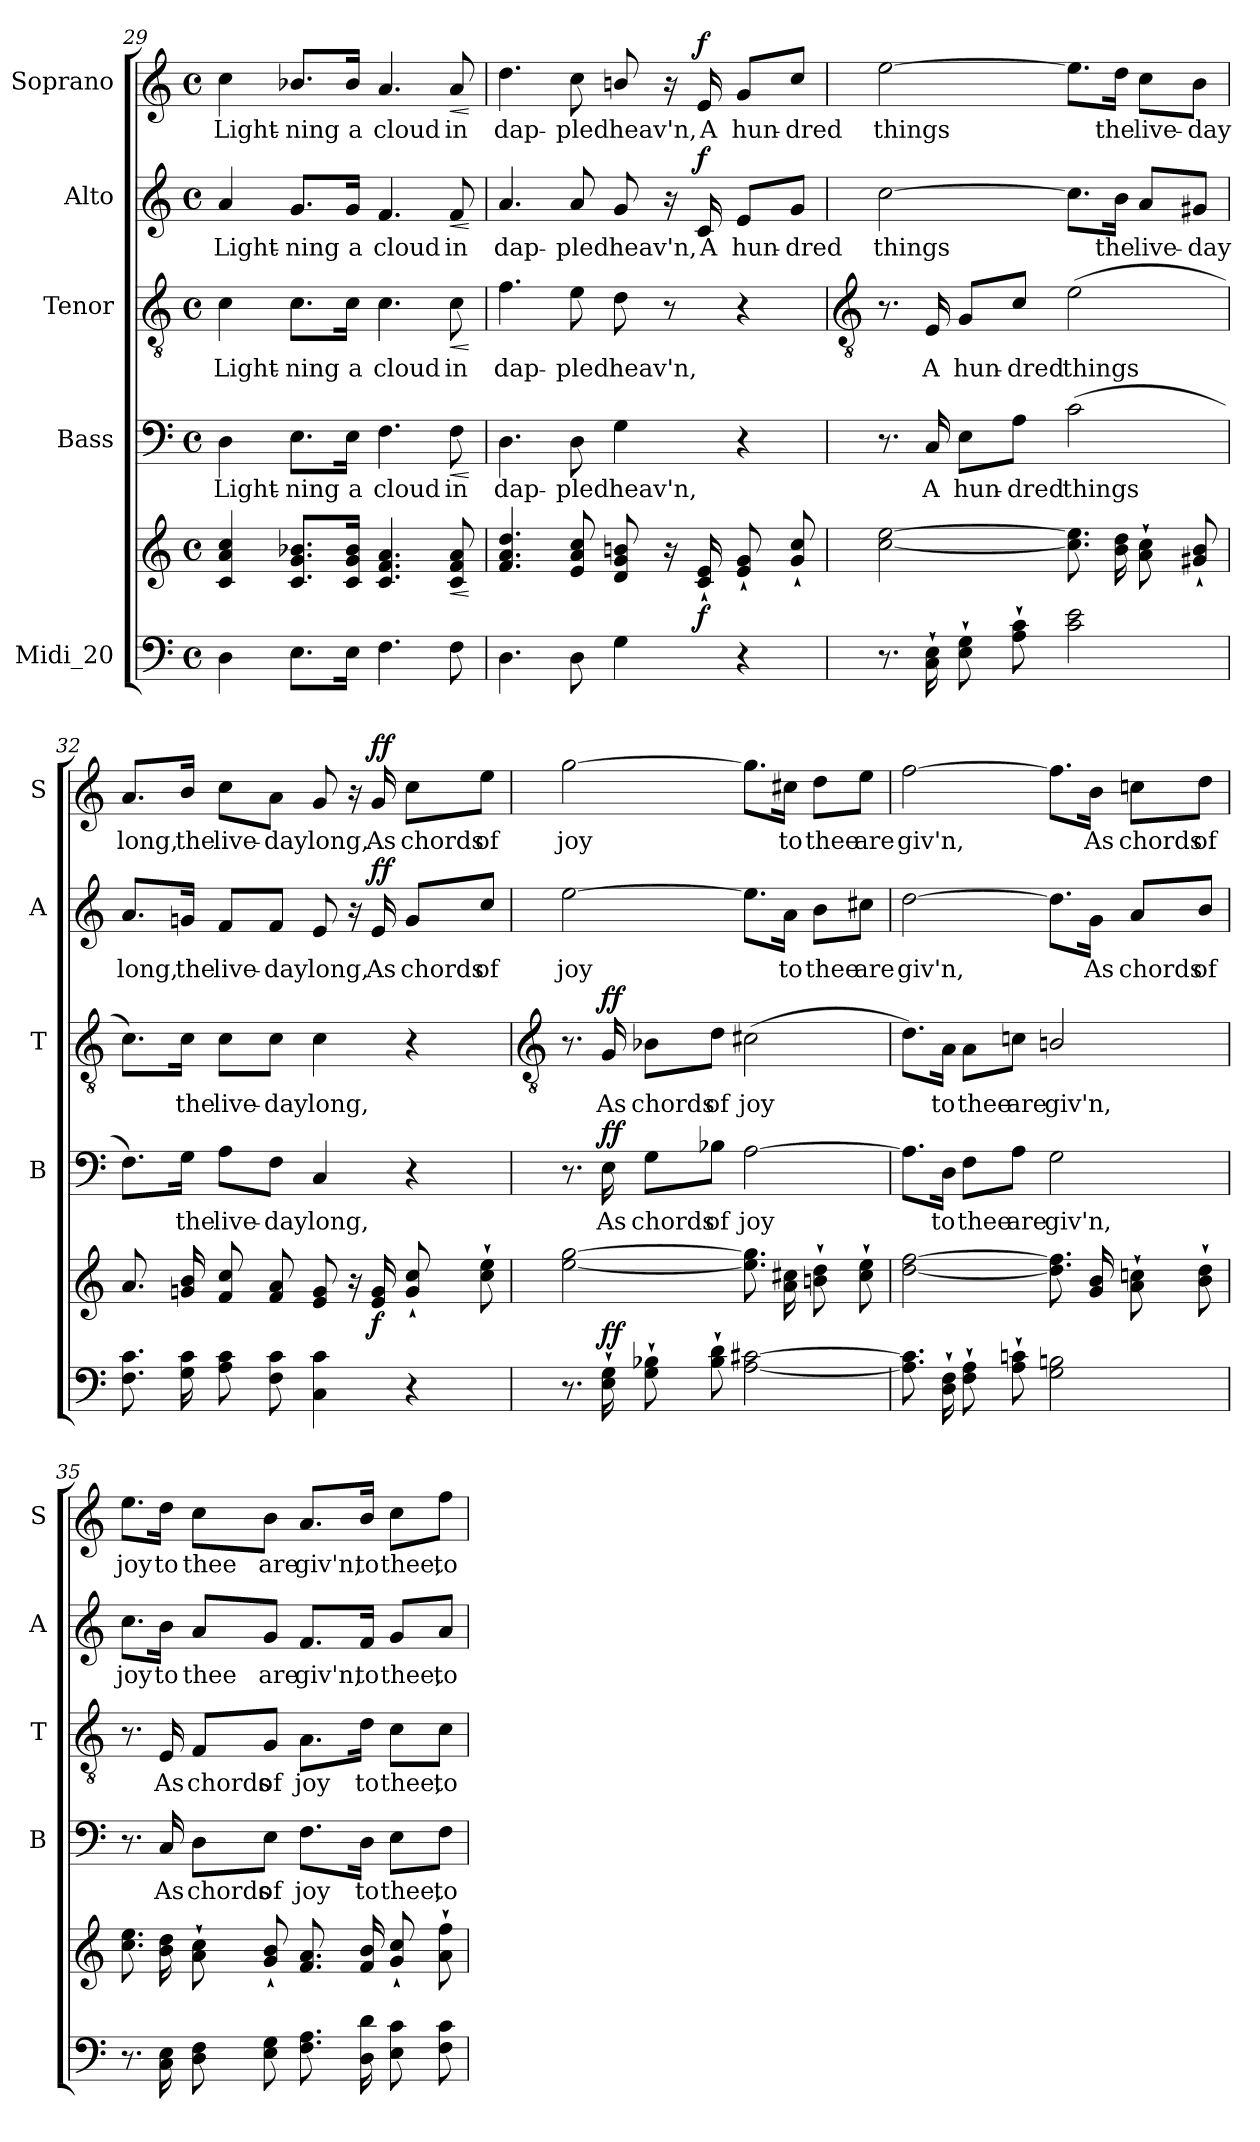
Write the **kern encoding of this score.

**kern	**kern	**dynam	**kern	**text	**dynam	**kern	**text	**dynam	**kern	**text	**dynam	**kern	**text	**dynam
*part5	*part5	*part5	*part4	*part4	*part4	*part3	*part3	*part3	*part2	*part2	*part2	*part1	*part1	*part1
*staff6	*staff5	*staff5/6	*staff4	*staff4	*staff4	*staff3	*staff3	*staff3	*staff2	*staff2	*staff2	*staff1	*staff1	*staff1
*I"Midi_20	*	*	*I"Bass	*	*	*I"Tenor	*	*	*I"Alto	*	*	*I"Soprano	*	*
*	*	*	*I'B	*	*	*I'T	*	*	*I'A	*	*	*I'S	*	*
*clefF4	*clefG2	*	*clefF4	*	*	*clefGv2	*	*	*clefG2	*	*	*clefG2	*	*
*k[]	*k[]	*	*k[]	*	*	*k[]	*	*	*k[]	*	*	*k[]	*	*
*C:	*C:	*	*C:	*	*	*C:	*	*	*C:	*	*	*C:	*	*
*M4/4	*M4/4	*	*M4/4	*	*	*M4/4	*	*	*M4/4	*	*	*M4/4	*	*
*met(c)	*met(c)	*	*met(c)	*	*	*met(c)	*	*	*met(c)	*	*	*met(c)	*	*
=29	=29	=29	=29	=29	=29	=29	=29	=29	=29	=29	=29	=29	=29	=29
!	!	!	!	!LO:LY:b	!	!	!LO:LY:b	!	!	!LO:LY:b	!	!	!LO:LY:b	!
4D\	4c 4a 4cc	.	4D\	Light-	.	4c\	Light-	.	4a/	Light-	.	4cc	Light-	.
!	!	!	!	!LO:LY:b	!	!	!LO:LY:b	!	!	!LO:LY:b	!	!	!LO:LY:b	!
8.EL	8.c 8.g 8.b-XL	.	8.E\L	-ning	.	8.c\L	-ning	.	8.g/L	-ning	.	8.b-X/L	-ning	.
!	!	!	!	!LO:LY:b	!	!	!LO:LY:b	!	!	!LO:LY:b	!	!	!LO:LY:b	!
16EJ	16c 16g 16b-J	.	16E\Jk	a	.	16c\Jk	a	.	16g/Jk	a	.	16b-/Jk	a	.
!	!	!	!	!LO:LY:b	!	!	!LO:LY:b	!	!	!LO:LY:b	!	!	!LO:LY:b	!
4.F	4.c 4.f 4.a	.	4.F	cloud	.	4.c	cloud	.	4.f	cloud	.	4.a	cloud	.
!	!	!LO:HP:b	!	!LO:LY:b	!LO:HP:b	!	!LO:LY:b	!LO:HP:b	!	!LO:LY:b	!LO:HP:b	!	!LO:LY:b	!LO:HP:b
8F	8c 8f 8a	<	8F	in	<	8c	in	<	8f	in	<	8a	in	<
.	.	[	.	.	[	.	.	[	.	.	[	.	.	[
=30	=30	=30	=30	=30	=30	=30	=30	=30	=30	=30	=30	=30	=30	=30
!	!	!	!	!LO:LY:b	!	!	!LO:LY:b	!	!	!LO:LY:b	!	!	!LO:LY:b	!
4.D\	4.f 4.a 4.dd	.	4.D\	dap-	.	4.f\	dap-	.	4.a/	dap-	.	4.dd	dap-	.
!	!	!	!	!LO:LY:b	!	!	!LO:LY:b	!	!	!LO:LY:b	!	!	!LO:LY:b	!
8D\	8e 8a 8cc	.	8D\	-pled	.	8e\	-pled	.	8a/	-pled	.	8cc	-pled	.
!	!	!	!	!LO:LY:b	!	!	!LO:LY:b	!	!	!LO:LY:b	!	!	!LO:LY:b	!
4G	8d 8g 8bn	.	4G	heav'n,	.	8d	heav'n,	.	8g	heav'n,	.	8bn/	heav'n,	.
.	16r	.	.	.	.	8r	.	.	16r	.	.	16r	.	.
!	!	!LO:DY:b	!	!	!	!	!	!	!	!LO:LY:b	!LO:DY:b	!	!LO:LY:b	!LO:DY:b
.	16c` 16e`LL	f	.	.	.	.	.	.	16c	A	f	16e	A	f
!	!	!	!	!	!	!	!	!	!	!LO:LY:b	!	!	!LO:LY:b	!
4r	8e` 8g`	.	4r	.	.	4r	.	.	8e/L	hun-	.	8g/L	hun-	.
!	!	!	!	!	!	!	!	!	!	!LO:LY:b	!	!	!LO:LY:b	!
.	8g` 8cc`J	.	.	.	.	.	.	.	8g/J	-dred	.	8cc/J	-dred	.
!!LO:LB:g=z
=31	=31	=31	=31	=31	=31	=31	=31	=31	=31	=31	=31	=31	=31	=31
*	*	*	*	*	*	*clefGv2	*	*	*	*	*	*	*	*
!	!	!	!	!	!	!	!	!	!	!LO:LY:b	!	!	!LO:LY:b	!
8.r	[2cc [2ee	.	8.r	.	.	8.r	.	.	[2cc	things	.	[2ee	things	.
!	!	!	!	!LO:LY:b	!	!	!LO:LY:b	!	!	!	!	!	!	!
16C` 16E`LL	.	.	16C	A	.	16E	A	.	.	.	.	.	.	.
!	!	!	!	!LO:LY:b	!	!	!LO:LY:b	!	!	!	!	!	!	!
8E` 8G`	.	.	8E\L	hun-	.	8G/L	hun-	.	.	.	.	.	.	.
!	!	!	!	!LO:LY:b	!	!	!LO:LY:b	!	!	!	!	!	!	!
8A` 8c`J	.	.	8A\J	-dred	.	8c/J	-dred	.	.	.	.	.	.	.
!	!	!	!	!LO:LY:b	!	!	!LO:LY:b	!	!	!	!	!	!	!
2c 2e	8.cc] 8.ee]L	.	(>2c	things	.	(>2e	things	.	8.cc\L]	.	.	8.ee\L]	.	.
!	!	!	!	!	!	!	!	!	!	!LO:LY:b	!	!	!LO:LY:b	!
.	16b 16ddL	.	.	.	.	.	.	.	16b\Jk	the	.	16dd\Jk	the	.
!	!	!	!	!	!	!	!	!	!	!LO:LY:b	!	!	!LO:LY:b	!
.	8a` 8cc`	.	.	.	.	.	.	.	8a/L	live-	.	8cc\L	live-	.
!	!	!	!	!	!	!	!	!	!	!LO:LY:b	!	!	!LO:LY:b	!
.	8g#X` 8b`J	.	.	.	.	.	.	.	8g#X/J	-day	.	8b\J	-day	.
=32	=32	=32	=32	=32	=32	=32	=32	=32	=32	=32	=32	=32	=32	=32
!	!	!	!	!	!	!	!	!	!	!LO:LY:b	!	!	!LO:LY:b	!
8.F 8.cL	8.aL	.	8.F\L)	.	.	8.c\L)	.	.	8.a/L	long,	.	8.a/L	long,	.
!	!	!	!	!LO:LY:b	!	!	!LO:LY:b	!	!	!LO:LY:b	!	!	!LO:LY:b	!
16G 16cL	16gn 16bL	.	16G\Jk	the	.	16c\Jk	the	.	16gn/Jk	the	.	16b/Jk	the	.
!	!	!	!	!LO:LY:b	!	!	!LO:LY:b	!	!	!LO:LY:b	!	!	!LO:LY:b	!
8A 8c	8f 8cc	.	8A\L	live-	.	8c\L	live-	.	8f/L	live-	.	8cc\L	live-	.
!	!	!	!	!LO:LY:b	!	!	!LO:LY:b	!	!	!LO:LY:b	!	!	!LO:LY:b	!
8F 8cJ	8f 8aJ	.	8F\J	-day	.	8c\J	-day	.	8f/J	-day	.	8a\J	-day	.
!	!	!	!	!LO:LY:b	!	!	!LO:LY:b	!	!	!LO:LY:b	!	!	!LO:LY:b	!
4C 4c	8e 8g	.	4C	long,	.	4c	long,	.	8e	long,	.	8g	long,	.
.	16r	.	.	.	.	.	.	.	16r	.	.	16r	.	.
!	!	!LO:DY:b	!	!	!	!	!	!	!	!LO:LY:b	!LO:DY:b	!	!LO:LY:b	!LO:DY:b
.	16e 16gLL	f	.	.	.	.	.	.	16e	As	ff	16g	As	ff
!	!	!	!	!	!	!	!	!	!	!LO:LY:b	!	!	!LO:LY:b	!
4r	8g` 8cc`	.	4r	.	.	4r	.	.	8g/L	chords	.	8cc\L	chords	.
!	!	!	!	!	!	!	!	!	!	!LO:LY:b	!	!	!LO:LY:b	!
.	8cc` 8ee`J	.	.	.	.	.	.	.	8cc/J	of	.	8ee\J	of	.
!!LO:LB:g=z
=33	=33	=33	=33	=33	=33	=33	=33	=33	=33	=33	=33	=33	=33	=33
*	*	*	*	*	*	*clefGv2	*	*	*	*	*	*	*	*
!	!	!	!	!	!	!	!	!	!	!LO:LY:b	!	!	!LO:LY:b	!
8.r	[2ee [2gg	.	8.r	.	.	8.r	.	.	[2ee	joy	.	[2gg	joy	.
!	!	!LO:DY:a=2	!	!LO:LY:b	!LO:DY:b	!	!LO:LY:b	!LO:DY:b	!	!	!	!	!	!
16E` 16G`LL	.	ff	16E	As	ff	16G	As	ff	.	.	.	.	.	.
!	!	!	!	!LO:LY:b	!	!	!LO:LY:b	!	!	!	!	!	!	!
8G` 8B-X`	.	.	8G\L	chords	.	8B-X\L	chords	.	.	.	.	.	.	.
!	!	!	!	!LO:LY:b	!	!	!LO:LY:b	!	!	!	!	!	!	!
8B-` 8d`J	.	.	8B-X\J	of	.	8d\J	of	.	.	.	.	.	.	.
!	!	!	!	!LO:LY:b	!	!	!LO:LY:b	!	!	!	!	!	!	!
[2A [2c#X	8.ee] 8.gg]L	.	[2A	joy	.	(>2c#X	joy	.	8.ee\L]	.	.	8.gg\L]	.	.
!	!	!	!	!	!	!	!	!	!	!LO:LY:b	!	!	!LO:LY:b	!
.	16a 16cc#XL	.	.	.	.	.	.	.	16a\Jk	to	.	16cc#X\Jk	to	.
!	!	!	!	!	!	!	!	!	!	!LO:LY:b	!	!	!LO:LY:b	!
.	8bn` 8dd`	.	.	.	.	.	.	.	8b\L	thee	.	8dd\L	thee	.
!	!	!	!	!	!	!	!	!	!	!LO:LY:b	!	!	!LO:LY:b	!
.	8cc#` 8ee`J	.	.	.	.	.	.	.	8cc#X\J	are	.	8ee\J	are	.
=34	=34	=34	=34	=34	=34	=34	=34	=34	=34	=34	=34	=34	=34	=34
!	!	!	!	!	!	!	!	!	!	!LO:LY:b	!	!	!LO:LY:b	!
8.A] 8.c#]L	[2dd [2ff	.	8.A\L]	.	.	8.d\L)	.	.	[2dd	giv'n,	.	[2ff	giv'n,	.
!	!	!	!	!LO:LY:b	!	!	!LO:LY:b	!	!	!	!	!	!	!
16D` 16F`L	.	.	16D\Jk	to	.	16A\Jk	to	.	.	.	.	.	.	.
!	!	!	!	!LO:LY:b	!	!	!LO:LY:b	!	!	!	!	!	!	!
8F` 8A`	.	.	8F\L	thee	.	8A\L	thee	.	.	.	.	.	.	.
!	!	!	!	!LO:LY:b	!	!	!LO:LY:b	!	!	!	!	!	!	!
8A` 8cn`J	.	.	8A\J	are	.	8cn\J	are	.	.	.	.	.	.	.
!	!	!	!	!LO:LY:b	!	!	!LO:LY:b	!	!	!	!	!	!	!
2G 2Bn	8.dd] 8.ff]L	.	2G	giv'n,	.	2Bn/	giv'n,	.	8.dd\L]	.	.	8.ff\L]	.	.
!	!	!	!	!	!	!	!	!	!	!LO:LY:b	!	!	!LO:LY:b	!
.	16g 16bL	.	.	.	.	.	.	.	16g\Jk	As	.	16b\Jk	As	.
!	!	!	!	!	!	!	!	!	!	!LO:LY:b	!	!	!LO:LY:b	!
.	8a` 8ccn`	.	.	.	.	.	.	.	8a/L	chords	.	8ccn\L	chords	.
!	!	!	!	!	!	!	!	!	!	!LO:LY:b	!	!	!LO:LY:b	!
.	8b` 8dd`J	.	.	.	.	.	.	.	8b/J	of	.	8dd\J	of	.
=35	=35	=35	=35	=35	=35	=35	=35	=35	=35	=35	=35	=35	=35	=35
!	!	!	!	!	!	!	!	!	!	!LO:LY:b	!	!	!LO:LY:b	!
8.r	8.cc 8.eeL	.	8.r	.	.	8.r	.	.	8.cc\L	joy	.	8.ee\L	joy	.
!	!	!	!	!LO:LY:b	!	!	!LO:LY:b	!	!	!LO:LY:b	!	!	!LO:LY:b	!
16C 16ELL	16b 16ddL	.	16C	As	.	16E	As	.	16b\Jk	to	.	16dd\Jk	to	.
!	!	!	!	!LO:LY:b	!	!	!LO:LY:b	!	!	!LO:LY:b	!	!	!LO:LY:b	!
8D 8F	8a` 8cc`	.	8D\L	chords	.	8F/L	chords	.	8a/L	thee	.	8cc\L	thee	.
!	!	!	!	!LO:LY:b	!	!	!LO:LY:b	!	!	!LO:LY:b	!	!	!LO:LY:b	!
8E 8GJ	8g` 8b`J	.	8E\J	of	.	8G/J	of	.	8g/J	are	.	8b\J	are	.
!	!	!	!	!LO:LY:b	!	!	!LO:LY:b	!	!	!LO:LY:b	!	!	!LO:LY:b	!
8.F 8.AL	8.f 8.aL	.	8.F\L	joy	.	8.A\L	joy	.	8.f/L	giv'n,	.	8.a/L	giv'n,	.
!	!	!	!	!LO:LY:b	!	!	!LO:LY:b	!	!	!LO:LY:b	!	!	!LO:LY:b	!
16D 16dL	16f 16bL	.	16D\Jk	to	.	16d\Jk	to	.	16f/Jk	to	.	16b/Jk	to	.
!	!	!	!	!LO:LY:b	!	!	!LO:LY:b	!	!	!LO:LY:b	!	!	!LO:LY:b	!
8E 8c	8g` 8cc`	.	8E\L	thee,	.	8c\L	thee,	.	8g/L	thee,	.	8cc\L	thee,	.
!	!	!	!	!LO:LY:b	!	!	!LO:LY:b	!	!	!LO:LY:b	!	!	!LO:LY:b	!
8F 8cJ	8a` 8ff`J	.	8F\J	to	.	8c\J	to	.	8a/J	to	.	8ff\J	to	.
=	=	=	=	=	=	=	=	=	=	=	=	=	=	=
*-	*-	*-	*-	*-	*-	*-	*-	*-	*-	*-	*-	*-	*-	*-
